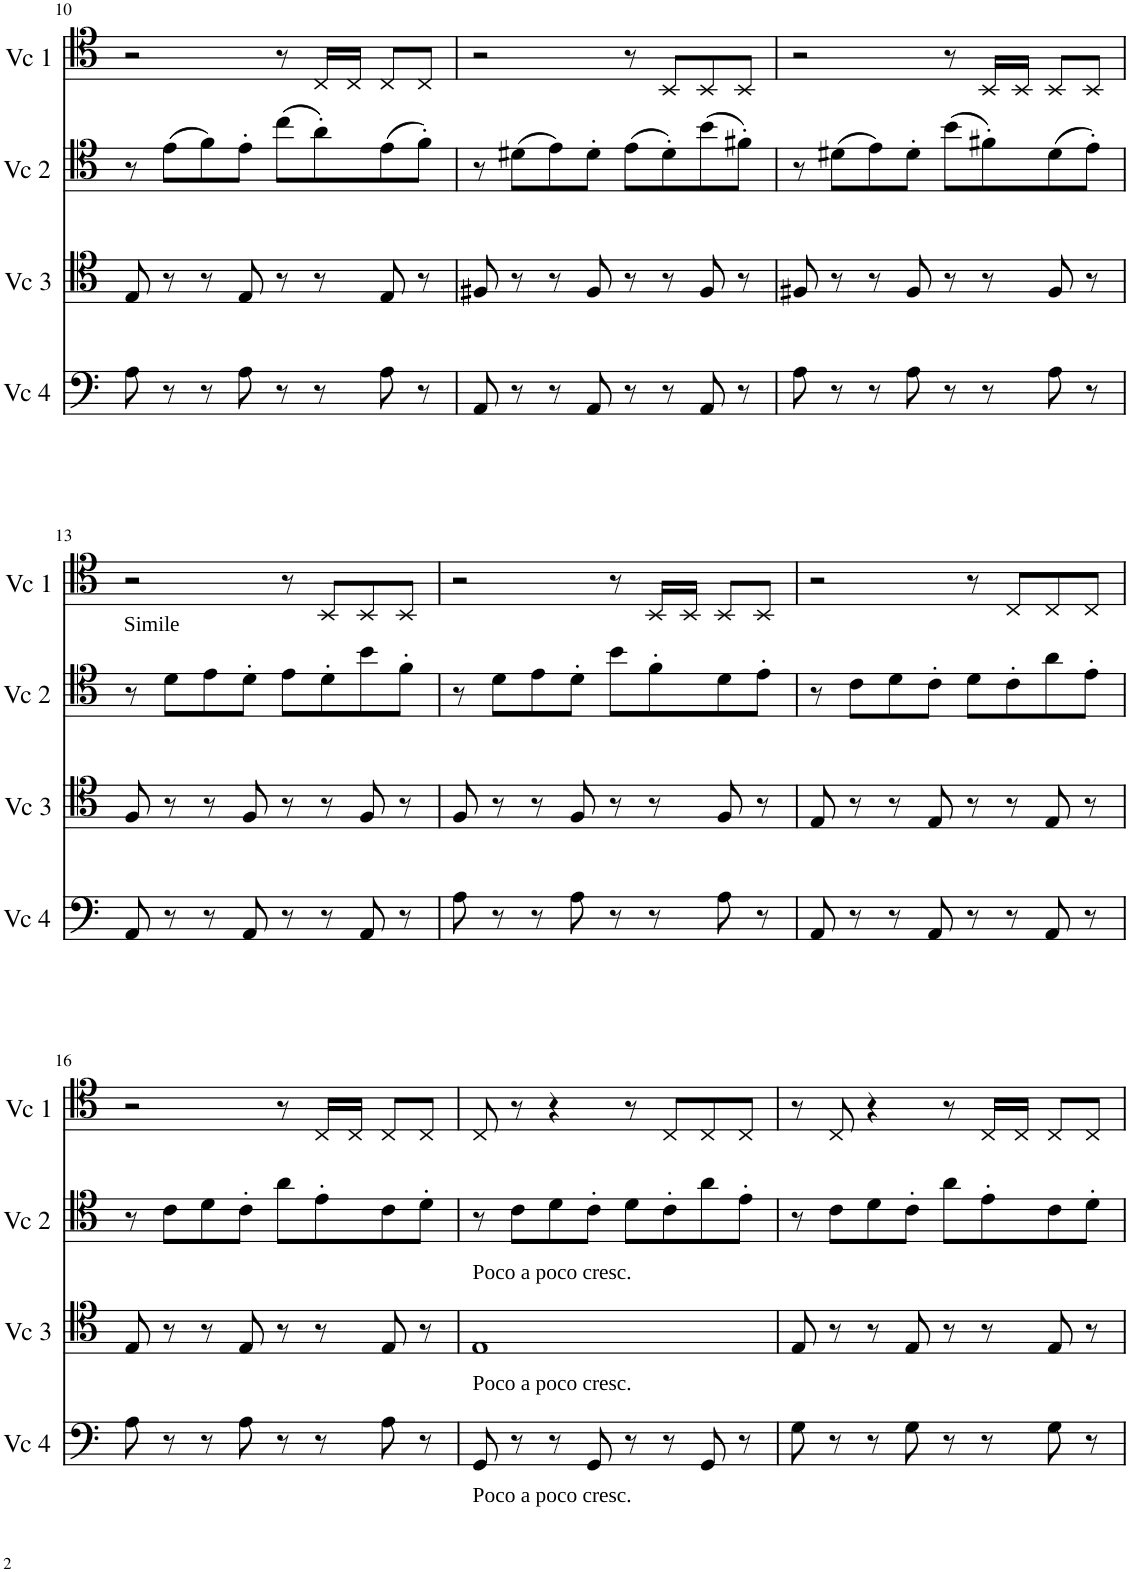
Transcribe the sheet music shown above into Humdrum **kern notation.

**kern	**kern	**kern	**kern
*part4	*part3	*part2	*part1
*staff4	*staff3	*staff2	*staff1
*I"Cello 4	*I"Cello 3	*I"Cello 2	*I"Cello 1
!!LO:PB:g=z
*clefF4	*clefC4	*clefC4	*clefC4
*k[]	*k[]	*k[]	*k[]
*M4/4	*M4/4	*M4/4	*M4/4
=10	=10	=10	=10
8A\	8E/	8r	2r
8r	8r	(8e\L	.
8r	8r	8f\)	.
8A\	8E/	8e'\J	.
8r	8r	(8cc\L	8r
8r	8r	8a'\)	16C/LL
.	.	.	16C/JJ
8A\	8E/	(8e\	8C/L
8r	8r	8f'\J)	8C/J
=11	=11	=11	=11
8AA/	8F#X/	8r	2r
8r	8r	(8d#X\L	.
8r	8r	8e\)	.
8AA/	8F#/	8d#'\J	.
8r	8r	(8e\L	8r
8r	8r	8d#'\)	8BB/L
8AA/	8F#/	(8b\	8BB/
8r	8r	8f#X'\J)	8BB/J
=12	=12	=12	=12
8A\	8F#X/	8r	2r
8r	8r	(8d#X\L	.
8r	8r	8e\)	.
8A\	8F#/	8d#'\J	.
8r	8r	(8b\L	8r
8r	8r	8f#X'\)	16BB/LL
.	.	.	16BB/JJ
8A\	8F#/	(8d#\	8BB/L
8r	8r	8e'\J)	8BB/J
!!LO:LB:g=z
=13	=13	=13	=13
!	!	!LO:TX:a:t=Simile	!
8AA/	8F/	8r	2r
8r	8r	8d\L	.
8r	8r	8e\	.
8AA/	8F/	8d'\J	.
8r	8r	8e\L	8r
8r	8r	8d'\	8BB/L
8AA/	8F/	8b\	8BB/
8r	8r	8f'\J	8BB/J
=14	=14	=14	=14
8A\	8F/	8r	2r
8r	8r	8d\L	.
8r	8r	8e\	.
8A\	8F/	8d'\J	.
8r	8r	8b\L	8r
8r	8r	8f'\	16BB/LL
.	.	.	16BB/JJ
8A\	8F/	8d\	8BB/L
8r	8r	8e'\J	8BB/J
=15	=15	=15	=15
8AA/	8E/	8r	2r
8r	8r	8c\L	.
8r	8r	8d\	.
8AA/	8E/	8c'\J	.
8r	8r	8d\L	8r
8r	8r	8c'\	8C/L
8AA/	8E/	8a\	8C/
8r	8r	8e'\J	8C/J
!!LO:LB:g=z
=16	=16	=16	=16
8A\	8E/	8r	2r
8r	8r	8c\L	.
8r	8r	8d\	.
8A\	8E/	8c'\J	.
8r	8r	8a\L	8r
8r	8r	8e'\	16C/LL
.	.	.	16C/JJ
8A\	8E/	8c\	8C/L
8r	8r	8d'\J	8C/J
=17	=17	=17	=17
!	!	!LO:TX:b:t=Poco a poco cresc.	!
!	!LO:TX:b:t=Poco a poco cresc.	!	!
!LO:TX:b:t=Poco a poco cresc.	!	!	!
8GG/	1E	8r	8C/
8r	.	8c\L	8r
8r	.	8d\	4r
8GG/	.	8c'\J	.
8r	.	8d\L	8r
8r	.	8c'\	8C/L
8GG/	.	8a\	8C/
8r	.	8e'\J	8C/J
=18	=18	=18	=18
8G\	8E/	8r	8r
8r	8r	8c\L	8C/
8r	8r	8d\	4r
8G\	8E/	8c'\J	.
8r	8r	8a\L	8r
8r	8r	8e'\	16C/LL
.	.	.	16C/JJ
8G\	8E/	8c\	8C/L
8r	8r	8d'\J	8C/J
=	=	=	=
*-	*-	*-	*-
